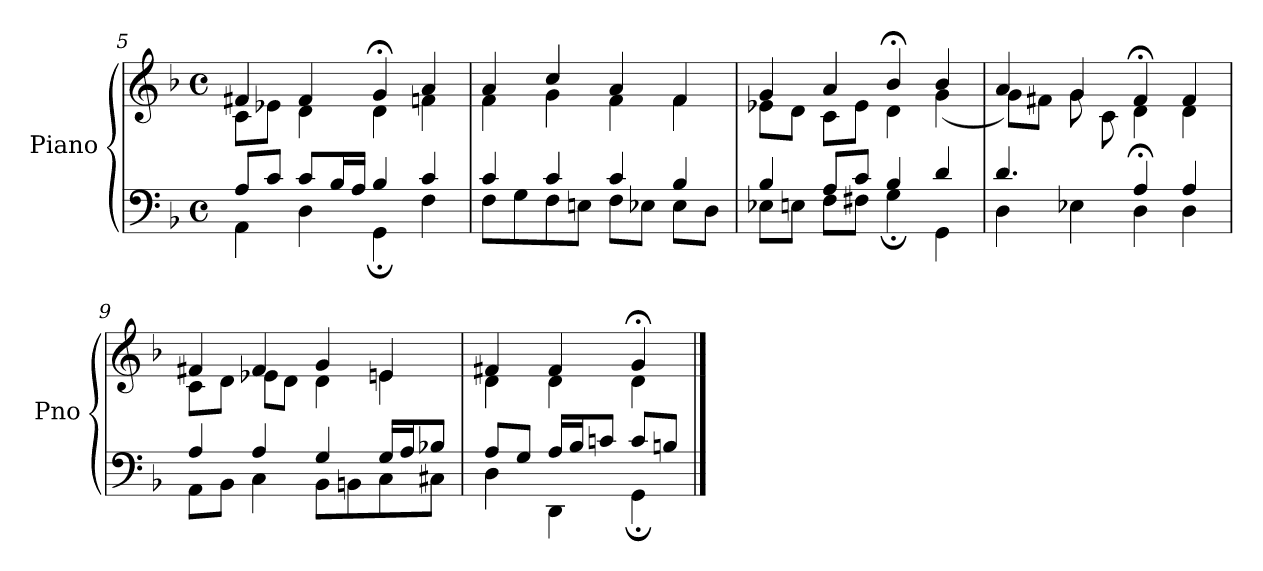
**kern	**kern
*part1	*part1
*staff2	*staff1
*I"Piano	*
*I'Pno	*
*clefF4	*clefG2
*k[b-]	*k[b-]
*M4/4	*M4/4
*met(c)	*met(c)
=5	=5
*^	*^
8A/L	4AA\	4f#X/	8c\L
8c/J	.	.	8e-X\J
8c/L	4D\	4f#/	4d\
16B-/L	.	.	.
16A/JJ	.	.	.
4B-/	4GG;\	4g;</	4d\
4c/	4F\	4a/	4fn\
=6	=6	=6	=6
4c/	8F\L	4a/	4f\
.	8G\	.	.
4c/	8F\	4cc/	4g\
.	8En\J	.	.
4c/	8F\L	4a/	4f\
.	8E-X\J	.	.
4B-/	8E-\L	4f/	4f\
.	8D\J	.	.
=7	=7	=7	=7
4B-/	8E-X\L	4g/	8e-X\L
.	8En\J	.	8d\J
8A/L	8F\L	4a/	8c\L
8c/J	8F#X\J	.	8e-\J
4B-/	4G;\	4b-;</	4d\
4d/	4GG\	4b-/	(<4g\
=8	=8	=8	=8
*^	*^	*^	*^
4.ryy	4.d/	4D\	2ryy	4a/	8g\L)	2ryy	4.ryy
.	.	.	.	.	8f#X\J	.	.
.	.	4E-X\	.	4g/	8g\L	.	.
8G/J	8ryy	.	.	.	8ryy	.	8c\
2ryy	4ryy	4D;\	4A/	4f#;</	4ryy	4d\	2ryy
.	4A/	4D\	4ryy	4f#/	4d\	4ryy	.
*	*v	*v	*v	*	*	*	*
*	*	*	*v	*v	*v
=9	=9	=9	=9
4A/	8AA\L	4f#X/	8c\L
.	8BB-\J	.	8d\J
4A/	4C\	4f#/	8e-X\L
.	.	.	8d\J
4G/	8BB-\L	4g/	4d\
.	8BBn\	.	.
16G/LL	8C\	4en/	4e\
16A/J	.	.	.
8B-X/J	8C#X\J	.	.
=10	=10	=10	=10
8A/L	4D\	4f#X/	4d\
8G/J	.	.	.
16A/LL	4DD\	4f#/	4d\
16B-/J	.	.	.
8cn/J	.	.	.
8c/L	4GG;\	4g;</	4d\
8Bn/J	.	.	.
*v	*v	*	*
*	*v	*v
==	==
*-	*-
